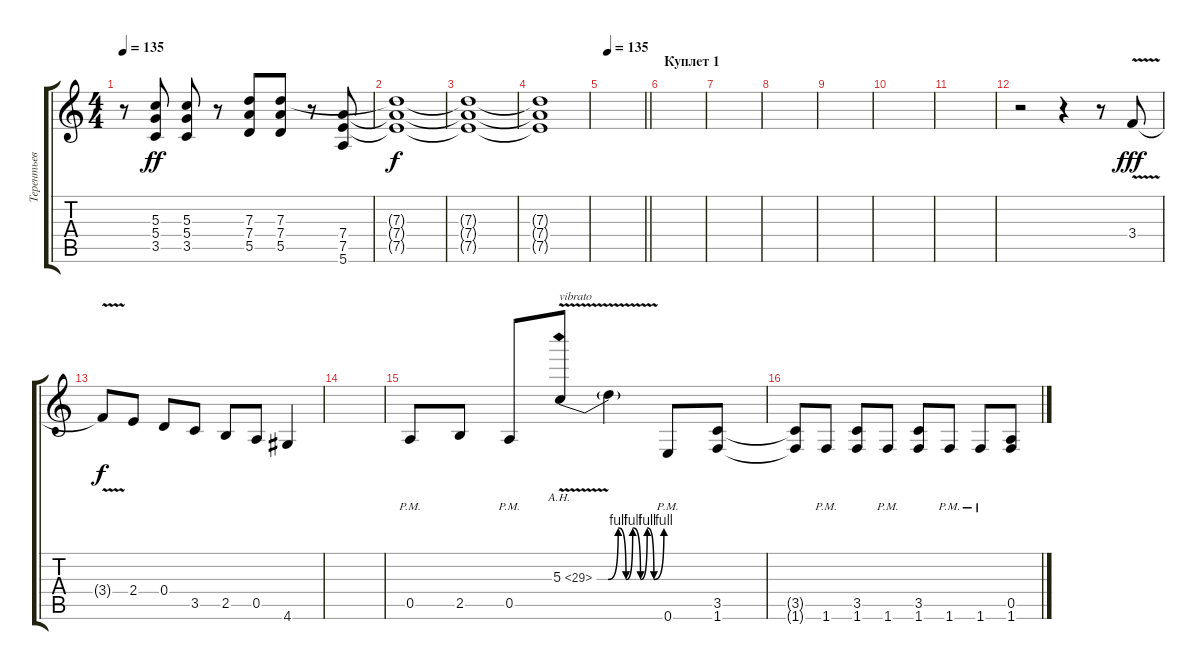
\track ("Терентьев" "Терентьев") {instrument distortionguitar}
\staff {score tabs}
\tuning (E4 B3 G3 D3 A2 E2) {hide}
\ts (4 4)
\tempo 135
\clef g2
\ks c
r.8{dy f} (5.3 5.4 3.5).8{dy ff} (5.3 5.4 3.5).8 r.8 (7.3 7.4 5.5).8 (7.3 7.4 5.5).8 r.8 (7.4 7.5 5.6).8 |
(7.3{t} 7.4{t} 7.5{t}).1{dy f} |
(7.3{t} 7.4{t} 7.5{t}).1 |
(7.3{t} 7.4{t} 7.5{t}).1 |
\tempo (135 0.125)
\barLineRight lightlight
|
\section ("" "Куплет 1")
|
|
|
|
|
|
r.2 r.4 r.8 3.4{v}.8{dy fff} |
3.4{t}.8{dy f} 2.4.8 0.4.8 3.5.8 2.5.8 0.5.8 4.6.4 |
|
0.5{pm}.8 2.5.8 0.5{pm}.8 5.3{be (custom 0 0 10 0 19 4 26 0 32 4 39 0 45 4 51 0 60 4) ah 24 v}.8{txt "vibrato"} 5.3{t}.4 0.6{pm}.8 (3.5 1.6).8 |
(3.5{t} 1.6{t}).8 1.6{pm}.8 (3.5 1.6).8 1.6{pm}.8 (3.5 1.6).8 1.6{pm}.8 1.6{pm}.8 (0.5 1.6).8
